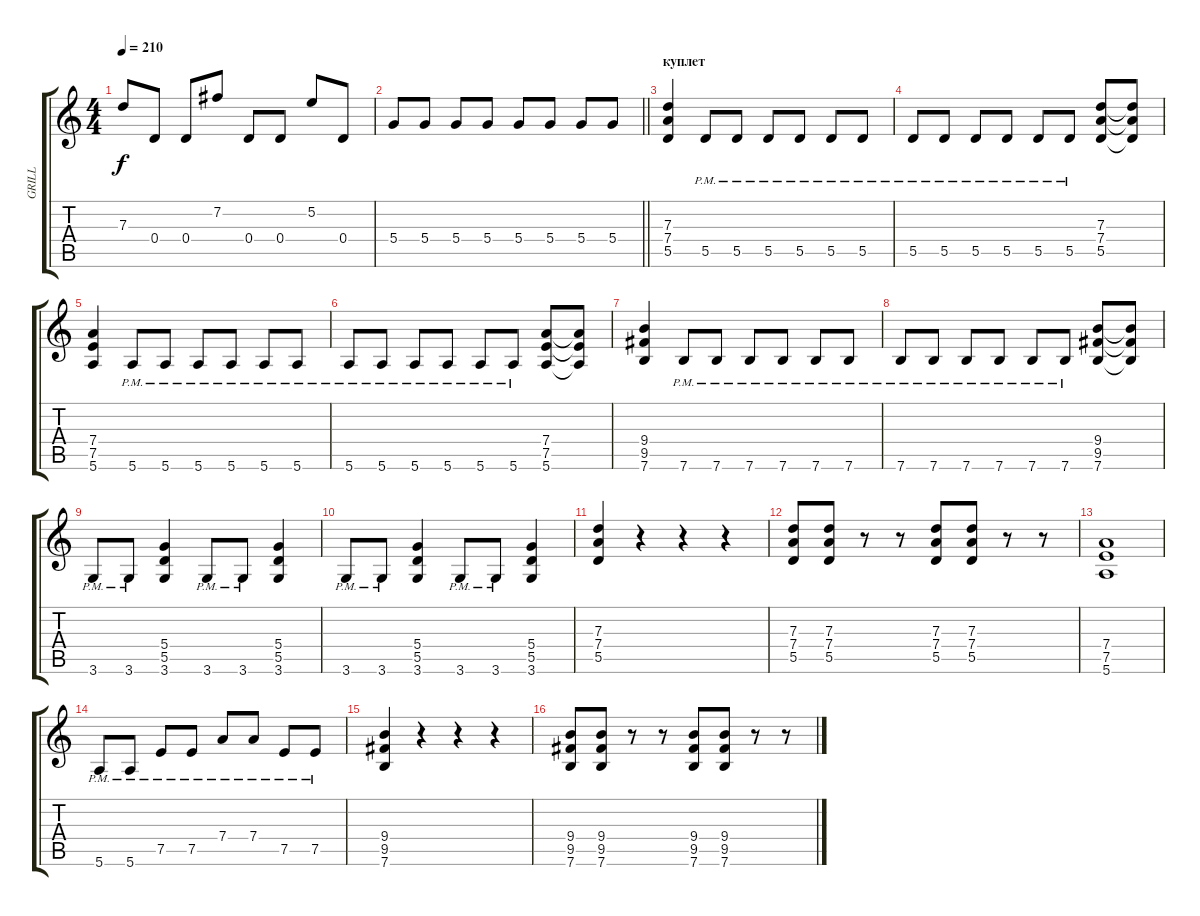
\track ("GRILL" "GRILL") {instrument overdrivenguitar}
\staff {score tabs}
\tuning (E4 B3 G3 D3 A2 E2) {hide}
\ts (4 4)
\tempo 210
\clef g2
\ks c
7.3.8{dy f} 0.4.8 0.4.8 7.2.8 0.4.8 0.4.8 5.2.8 0.4.8 |
\barLineRight lightlight
5.4.8 5.4.8 5.4.8 5.4.8 5.4.8 5.4.8 5.4.8 5.4.8 |
\section ("" "куплет")
(7.3 7.4 5.5).4 5.5{pm}.8 5.5{pm}.8 5.5{pm}.8 5.5{pm}.8 5.5{pm}.8 5.5{pm}.8 |
5.5{pm}.8 5.5{pm}.8 5.5{pm}.8 5.5{pm}.8 5.5{pm}.8 5.5{pm}.8 (7.3 7.4 5.5).8 (7.3{t} 7.4{t} 5.5{t}).8 |
(7.4 7.5 5.6).4 5.6{pm}.8 5.6{pm}.8 5.6{pm}.8 5.6{pm}.8 5.6{pm}.8 5.6{pm}.8 |
5.6{pm}.8 5.6{pm}.8 5.6{pm}.8 5.6{pm}.8 5.6{pm}.8 5.6{pm}.8 (7.4 7.5 5.6).8 (7.4{t} 7.5{t} 5.6{t}).8 |
(9.4 9.5 7.6).4 7.6{pm}.8 7.6{pm}.8 7.6{pm}.8 7.6{pm}.8 7.6{pm}.8 7.6{pm}.8 |
7.6{pm}.8 7.6{pm}.8 7.6{pm}.8 7.6{pm}.8 7.6{pm}.8 7.6{pm}.8 (9.4 9.5 7.6).8 (9.4{t} 9.5{t} 7.6{t}).8 |
3.6{pm}.8 3.6{pm}.8 (5.4 5.5 3.6).4 3.6{pm}.8 3.6{pm}.8 (5.4 5.5 3.6).4 |
3.6{pm}.8 3.6{pm}.8 (5.4 5.5 3.6).4 3.6{pm}.8 3.6{pm}.8 (5.4 5.5 3.6).4 |
(7.3 7.4 5.5).4 r.4 r.4 r.4 |
(7.3 7.4 5.5).8 (7.3 7.4 5.5).8 r.8 r.8 (7.3 7.4 5.5).8 (7.3 7.4 5.5).8 r.8 r.8 |
(7.4 7.5 5.6).1 |
5.6{pm}.8 5.6{pm}.8 7.5{pm}.8 7.5{pm}.8 7.4{pm}.8 7.4{pm}.8 7.5{pm}.8 7.5{pm}.8 |
(9.4 9.5 7.6).4 r.4 r.4 r.4 |
(9.4 9.5 7.6).8 (9.4 9.5 7.6).8 r.8 r.8 (9.4 9.5 7.6).8 (9.4 9.5 7.6).8 r.8 r.8
